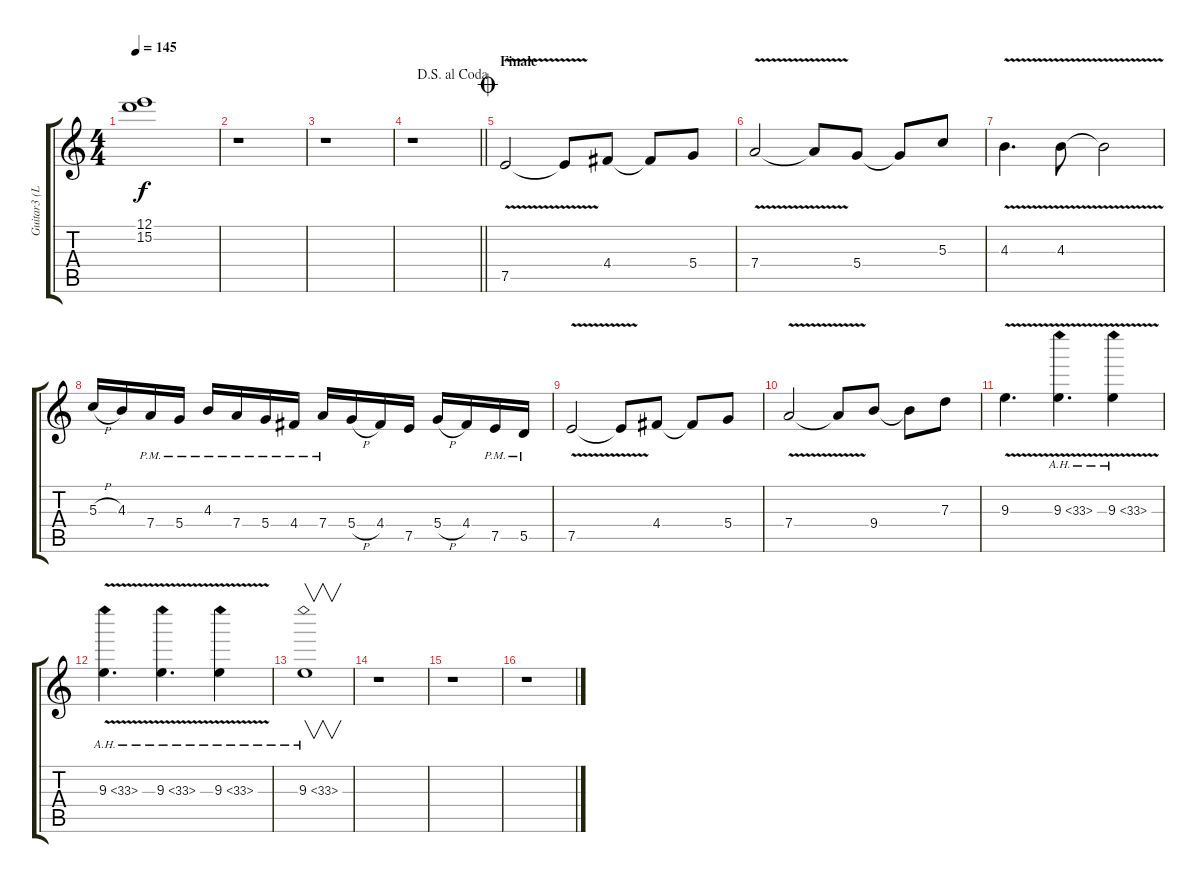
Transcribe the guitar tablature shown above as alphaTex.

\track ("Guitar3 (Lead)" "Guitar3 (L") {instrument distortionguitar}
\staff {score tabs}
\tuning (E4 B3 G3 D3 A2 E2) {hide}
\ts (4 4)
\tempo 145
\clef g2
\ks c
(12.1{t} 15.2{t}).1{dy f volume 4} |
r.1 |
r.1 |
\jump dalsegnoalcoda
\barLineRight lightlight
r.1 |
\section ("" "Finale")
\jump coda
7.5{v}.2{volume 13} 7.5{t}.8 4.4.8 4.4{t}.8 5.4.8 |
7.4{v}.2 7.4{t}.8 5.4.8 5.4{t}.8 5.3.8 |
4.3{v}.4{d} 4.3{v}.8 4.3{t}.2 |
5.3{h}.16 4.3.16 7.4{pm}.16 5.4{pm}.16 4.3{pm}.16 7.4{pm}.16 5.4{pm}.16 4.4{pm}.16 7.4{pm}.16 5.4{h}.16 4.4.16 7.5.16 5.4{h}.16 4.4.16 7.5{pm}.16 5.5{pm}.16 |
7.5{v}.2 7.5{t}.8 4.4.8 4.4{t}.8 5.4.8 |
7.4{v}.2 7.4{t}.8 9.4.8 9.4{t}.8 7.3.8 |
9.3{v}.4{d} 9.3{ah 24 v}.4{d} 9.3{ah 24 v}.4 |
9.3{ah 24 v}.4{d} 9.3{ah 24 v}.4{d} 9.3{ah 24 v}.4 |
9.3{ah 24}.1{v} |
r.1 |
r.1 |
r.1
